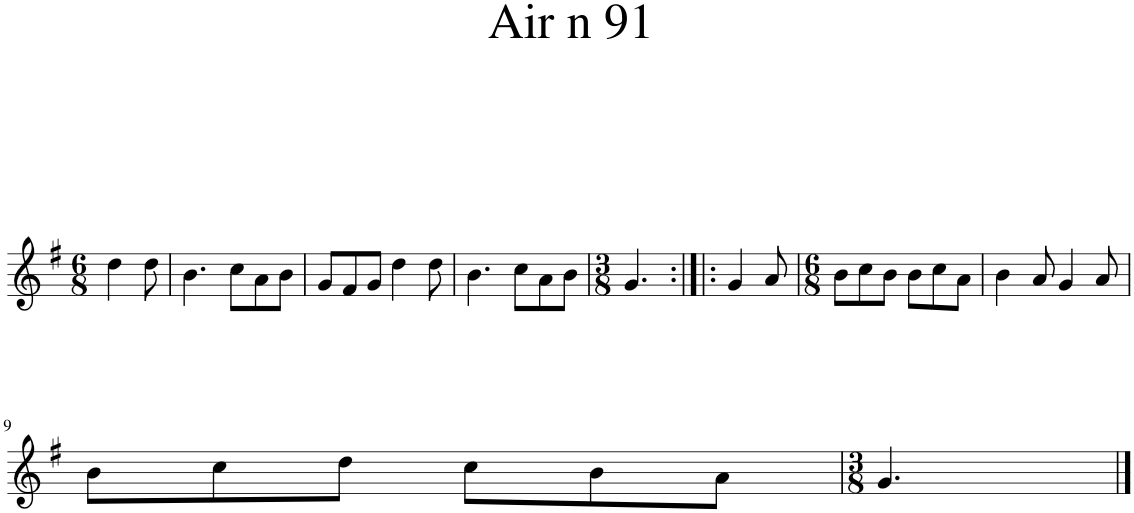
**kern
*part1
*staff1
*I"Piano
*I'Pno.
*clefG2
*k[f#]
*M6/8
=1
4dd\
8dd\
=2
4.b\
8cc\L
8a\
8b\J
=3
8g/L
8f#/
8g/J
4dd\
8dd\
=4
4.b\
8cc\L
8a\
8b\J
=5
*M3/8
4.g/
=6:|!|:
4g/
8a/
=7
*M6/8
8b\L
8cc\
8b\J
8b\L
8cc\
8a\J
=8
4b\
8a/
4g/
8a/
!!LO:LB:g=z
=9
8b\L
8cc\
8dd\J
8cc\L
8b\
8a\J
=10
*M3/8
4.g/
==
*-
